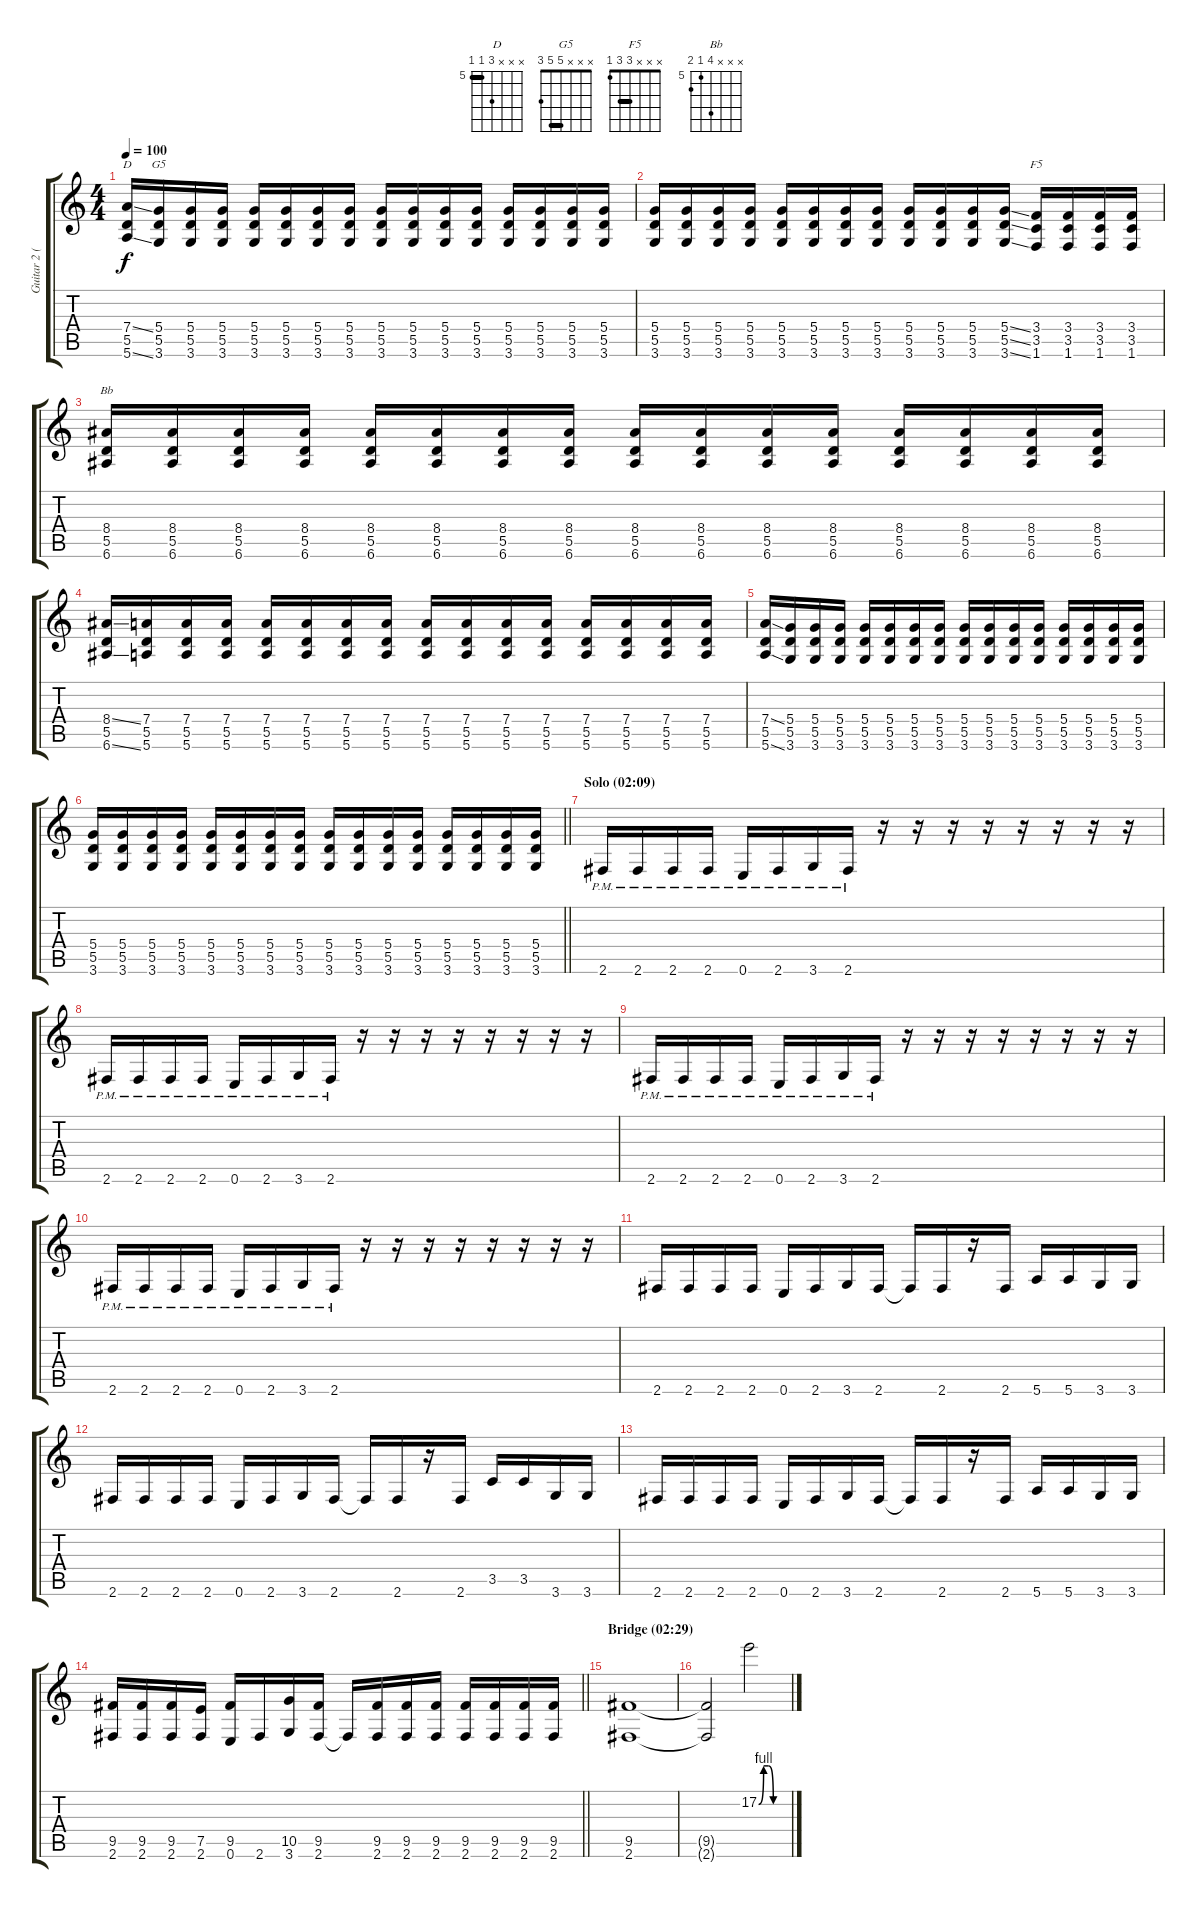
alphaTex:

\track ("Guitar 2 (Dave Kushner)" "Guitar 2 (") {instrument electricguitarclean}
\staff {score tabs}
\tuning (E4 B3 G3 D3 A2 E2) {hide}
\chord ("D" x x x 7 5 5) {firstfret 5 barre 5}
\chord ("G5" x x x 5 5 3) {barre 5}
\chord ("F5" x x x 3 3 1) {barre 3}
\chord ("Bb" x x x 8 5 6) {firstfret 5}
\ts (4 4)
\tempo 100
\clef g2
\ks c
(7.4{ss} 5.5 5.6{ss}).16{ch "D" dy f} (5.4 5.5 3.6).16{ch "G5"} (5.4 5.5 3.6).16 (5.4 5.5 3.6).16 (5.4 5.5 3.6).16 (5.4 5.5 3.6).16 (5.4 5.5 3.6).16 (5.4 5.5 3.6).16 (5.4 5.5 3.6).16 (5.4 5.5 3.6).16 (5.4 5.5 3.6).16 (5.4 5.5 3.6).16 (5.4 5.5 3.6).16 (5.4 5.5 3.6).16 (5.4 5.5 3.6).16 (5.4 5.5 3.6).16 |
(5.4 5.5 3.6).16 (5.4 5.5 3.6).16 (5.4 5.5 3.6).16 (5.4 5.5 3.6).16 (5.4 5.5 3.6).16 (5.4 5.5 3.6).16 (5.4 5.5 3.6).16 (5.4 5.5 3.6).16 (5.4 5.5 3.6).16 (5.4 5.5 3.6).16 (5.4 5.5 3.6).16 (5.4{ss} 5.5{ss} 3.6{ss}).16 (3.4 3.5 1.6).16{ch "F5"} (3.4 3.5 1.6).16 (3.4 3.5 1.6).16 (3.4 3.5 1.6).16 |
(8.4 5.5 6.6).16{ch "Bb"} (8.4 5.5 6.6).16 (8.4 5.5 6.6).16 (8.4 5.5 6.6).16 (8.4 5.5 6.6).16 (8.4 5.5 6.6).16 (8.4 5.5 6.6).16 (8.4 5.5 6.6).16 (8.4 5.5 6.6).16 (8.4 5.5 6.6).16 (8.4 5.5 6.6).16 (8.4 5.5 6.6).16 (8.4 5.5 6.6).16 (8.4 5.5 6.6).16 (8.4 5.5 6.6).16 (8.4 5.5 6.6).16 |
(8.4{ss} 5.5 6.6{ss}).16 (7.4 5.5 5.6).16 (7.4 5.5 5.6).16 (7.4 5.5 5.6).16 (7.4 5.5 5.6).16 (7.4 5.5 5.6).16 (7.4 5.5 5.6).16 (7.4 5.5 5.6).16 (7.4 5.5 5.6).16 (7.4 5.5 5.6).16 (7.4 5.5 5.6).16 (7.4 5.5 5.6).16 (7.4 5.5 5.6).16 (7.4 5.5 5.6).16 (7.4 5.5 5.6).16 (7.4 5.5 5.6).16 |
(7.4{ss} 5.5 5.6{ss}).16 (5.4 5.5 3.6).16 (5.4 5.5 3.6).16 (5.4 5.5 3.6).16 (5.4 5.5 3.6).16 (5.4 5.5 3.6).16 (5.4 5.5 3.6).16 (5.4 5.5 3.6).16 (5.4 5.5 3.6).16 (5.4 5.5 3.6).16 (5.4 5.5 3.6).16 (5.4 5.5 3.6).16 (5.4 5.5 3.6).16 (5.4 5.5 3.6).16 (5.4 5.5 3.6).16 (5.4 5.5 3.6).16 |
\barLineRight lightlight
(5.4 5.5 3.6).16 (5.4 5.5 3.6).16 (5.4 5.5 3.6).16 (5.4 5.5 3.6).16 (5.4 5.5 3.6).16 (5.4 5.5 3.6).16 (5.4 5.5 3.6).16 (5.4 5.5 3.6).16 (5.4 5.5 3.6).16 (5.4 5.5 3.6).16 (5.4 5.5 3.6).16 (5.4 5.5 3.6).16 (5.4 5.5 3.6).16 (5.4 5.5 3.6).16 (5.4 5.5 3.6).16 (5.4 5.5 3.6).16 |
\section ("" "Solo (02:09)")
2.6{pm}.16 2.6{pm}.16 2.6{pm}.16 2.6{pm}.16 0.6{pm}.16 2.6{pm}.16 3.6{pm}.16 2.6{pm}.16 r.16 r.16 r.16 r.16 r.16 r.16 r.16 r.16 |
2.6{pm}.16 2.6{pm}.16 2.6{pm}.16 2.6{pm}.16 0.6{pm}.16 2.6{pm}.16 3.6{pm}.16 2.6{pm}.16 r.16 r.16 r.16 r.16 r.16 r.16 r.16 r.16 |
2.6{pm}.16 2.6{pm}.16 2.6{pm}.16 2.6{pm}.16 0.6{pm}.16 2.6{pm}.16 3.6{pm}.16 2.6{pm}.16 r.16 r.16 r.16 r.16 r.16 r.16 r.16 r.16 |
2.6{pm}.16 2.6{pm}.16 2.6{pm}.16 2.6{pm}.16 0.6{pm}.16 2.6{pm}.16 3.6{pm}.16 2.6{pm}.16 r.16 r.16 r.16 r.16 r.16 r.16 r.16 r.16 |
2.6.16 2.6.16 2.6.16 2.6.16 0.6.16 2.6.16 3.6.16 2.6.16 2.6{t}.16 2.6.16 r.16 2.6.16 5.6.16 5.6.16 3.6.16 3.6.16 |
2.6.16 2.6.16 2.6.16 2.6.16 0.6.16 2.6.16 3.6.16 2.6.16 2.6{t}.16 2.6.16 r.16 2.6.16 3.5.16 3.5.16 3.6.16 3.6.16 |
2.6.16 2.6.16 2.6.16 2.6.16 0.6.16 2.6.16 3.6.16 2.6.16 2.6{t}.16 2.6.16 r.16 2.6.16 5.6.16 5.6.16 3.6.16 3.6.16 |
\barLineRight lightlight
(9.5 2.6).16 (9.5 2.6).16 (9.5 2.6).16 (7.5 2.6).16 (9.5 0.6).16 2.6.16 (10.5 3.6).16 (9.5 2.6).16 2.6{t}.16 (9.5 2.6).16 (9.5 2.6).16 (9.5 2.6).16 (9.5 2.6).16 (9.5 2.6).16 (9.5 2.6).16 (9.5 2.6).16 |
\section ("" "Bridge (02:29)")
(9.5 2.6).1 |
(9.5{t} 2.6{t}).2 17.2{be (custom 0 0 10 4 20 4 30 0 60 0)}.2{instrument electricguitarclean}
